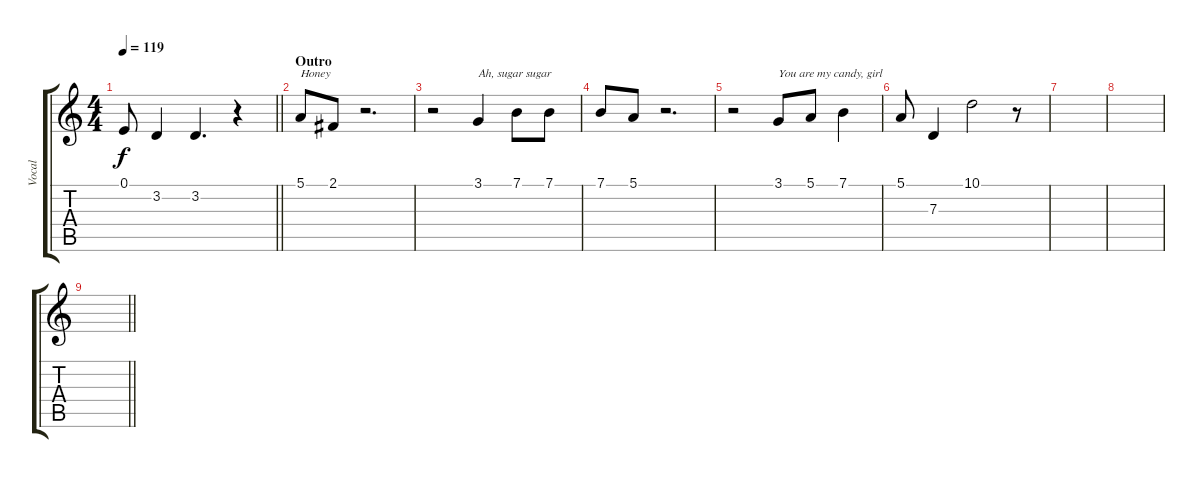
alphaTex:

\track ("Vocal" "Vocal") {instrument tenorsax}
\staff {score tabs}
\tuning (E4 B3 G3 D3 A2 E2) {hide}
\ts (4 4)
\tempo 119
\clef g2
\barLineRight lightlight
\ks c
0.1.8{dy f} 3.2.4 3.2.4{d} r.4 |
\section ("" "Outro")
5.1.8{txt "Honey"} 2.1.8 r.2{d} |
r.2 3.1.4{txt "Ah, sugar sugar"} 7.1.8 7.1.8 |
7.1.8 5.1.8 r.2{d} |
r.2 3.1.8{txt "You are my candy, girl"} 5.1.8 7.1.4 |
5.1.8 7.3.4 10.1.2 r.8 |
|
|
\barLineRight lightlight
